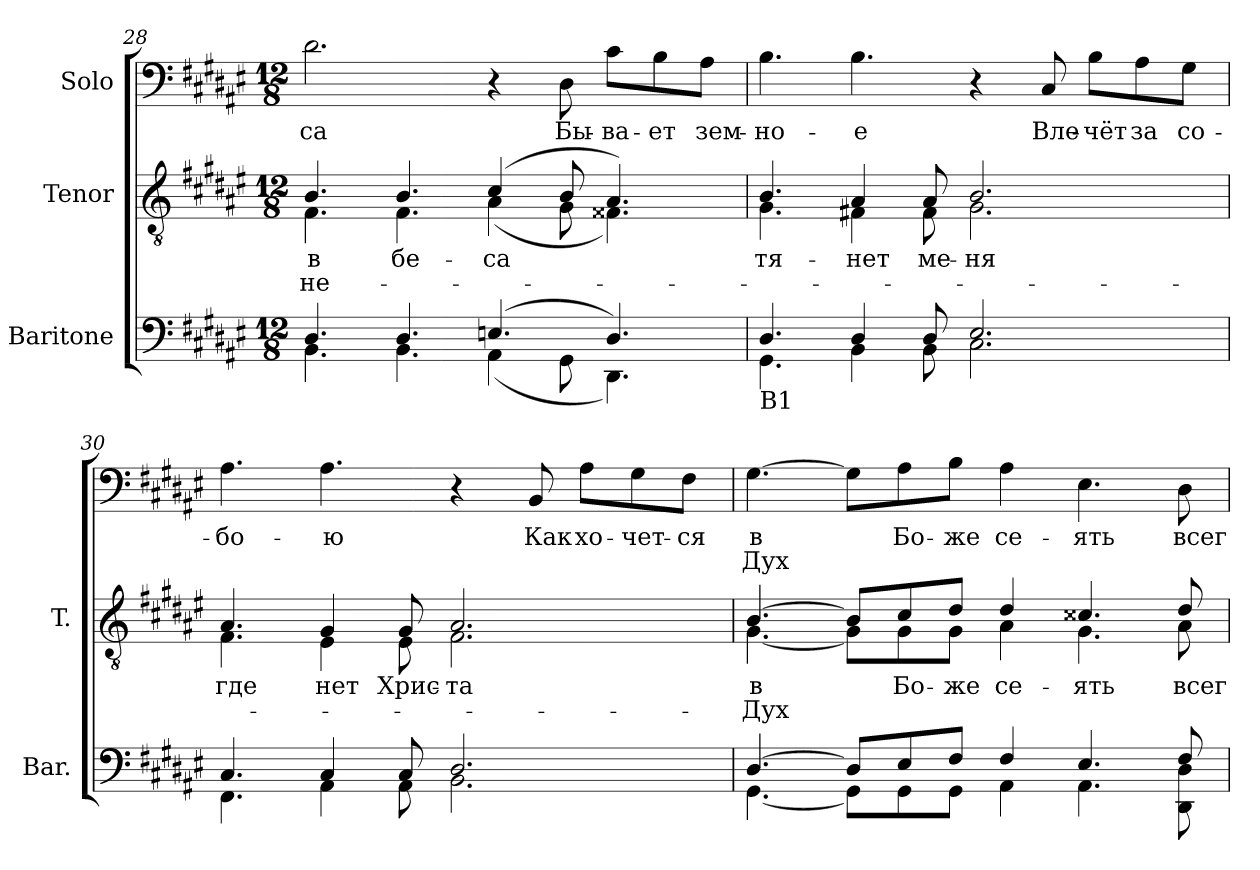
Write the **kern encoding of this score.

**kern	**kern	**text	**text	**kern	**text	**text
*part3	*part2	*part2	*part2	*part1	*part1	*part1
*staff3	*staff2	*staff2	*staff2	*staff1	*staff1	*staff1
*I"Baritone	*I"Tenor	*	*	*I"Solo	*	*
*I'Bar.	*I'T.	*	*	*	*	*
*clefF4	*clefGv2	*	*	*clefF4	*	*
*	*ITrd7c12	*	*	*	*	*
*k[f#c#g#d#a#e#]	*k[f#c#g#d#a#e#]	*	*	*k[f#c#g#d#a#e#]	*	*
*d#:	*d#:	*	*	*d#:	*	*
*M12/8	*M12/8	*	*	*M12/8	*	*
=28	=28	=28	=28	=28	=28	=28
*^	*	*	*	*	*	*
!	!	!	!LO:LY:b:color=#000000	!LO:LY:b:color=#000000	!	!	!
*	*	*^	*	*	*	*	*
!	!	!	!	!	!	!	!LO:LY:b:color=#000000	!
4.D#i/	4.BBi\	4.BBi/	4.FF#i\	в	не-	2.d#i\	-са	.
!	!	!	!	!LO:LY:b:color=#000000	!	!	!	!
4.D#i/	4.BBi\	4.BBi/	4.FF#i\	-бе-	.	.	.	.
!	!	!	!	!LO:LY:b:color=#000000	!	!	!	!
(4.Eni/	(4AA#i\	(4C#i/	(4AA#i\	-са	.	4r	.	.
!	!	!	!	!	!	!	!LO:LY:b:color=#000000	!
.	8GG#i\	8BBi/	8GG#i\	.	.	8D#i\	Бы-	.
!	!	!	!	!	!	!	!LO:LY:b:color=#000000	!
4.D#i/)	4.DD#i\)	4.AA#i/)	4.FF##Xi\)	.	.	8c#i\L	-ва-	.
!	!	!	!	!	!	!	!LO:LY:b:color=#000000	!
.	.	.	.	.	.	8Bi\	-ет	.
!	!	!	!	!	!	!	!LO:LY:b:color=#000000	!
.	.	.	.	.	.	8A#i\J	зем-	.
!!LO:LB:g=z
=29	=29	=29	=29	=29	=29	=29	=29	=29
!	!	!	!	!LO:LY:b:color=#000000	!	!	!	!
!LO:TX:b:t=B1	!	!	!	!	!	!	!	!
!	!	!	!	!	!	!	!LO:LY:b:color=#000000	!
4.D#i/	4.GG#i\	4.BBi/	4.GG#i\	тя-	.	4.Bi\	-но-	.
!	!	!	!	!LO:LY:b:color=#000000	!	!	!	!
!	!	!	!	!	!	!	!LO:LY:b:color=#000000	!
4D#i/	4BBi\	4AA#i/	4FF#Xi\	-нет	.	4.Bi\	-е	.
!	!	!	!	!LO:LY:b:color=#000000	!	!	!	!
8D#i/	8BBi\	8AA#i/	8FF#i\	ме-	.	.	.	.
!	!	!	!	!LO:LY:b:color=#000000	!	!	!	!
2.E#i/	2.C#i\	2.BBi/	2.GG#i\	-ня	.	4r	.	.
!	!	!	!	!	!	!	!LO:LY:b:color=#000000	!
.	.	.	.	.	.	8C#i/	Вле-	.
!	!	!	!	!	!	!	!LO:LY:b:color=#000000	!
.	.	.	.	.	.	8Bi\L	-чёт	.
!	!	!	!	!	!	!	!LO:LY:b:color=#000000	!
.	.	.	.	.	.	8A#i\	за	.
!	!	!	!	!	!	!	!LO:LY:b:color=#000000	!
.	.	.	.	.	.	8G#i\J	со-	.
=30	=30	=30	=30	=30	=30	=30	=30	=30
!	!	!	!	!LO:LY:b:color=#000000	!	!	!	!
!	!	!	!	!	!	!	!LO:LY:b:color=#000000	!
4.C#i/	4.FF#i\	4.AA#i/	4.FF#i\	где	.	4.A#i\	-бо-	.
!	!	!	!	!LO:LY:b:color=#000000	!	!	!	!
!	!	!	!	!	!	!	!LO:LY:b:color=#000000	!
4C#i/	4AA#i\	4GG#i/	4EE#i\	нет	.	4.A#i\	-ю	.
!	!	!	!	!LO:LY:b:color=#000000	!	!	!	!
8C#i/	8AA#i\	8GG#i/	8EE#i\	Хрис-	.	.	.	.
!	!	!	!	!LO:LY:b:color=#000000	!	!	!	!
2.D#i/	2.BBi\	2.AA#i/	2.FF#i\	-та	.	4r	.	.
!	!	!	!	!	!	!	!LO:LY:b:color=#000000	!
.	.	.	.	.	.	8BBi/	Как	.
!	!	!	!	!	!	!	!LO:LY:b:color=#000000	!
.	.	.	.	.	.	8A#i\L	хо-	.
!	!	!	!	!	!	!	!LO:LY:b:color=#000000	!
.	.	.	.	.	.	8G#i\	-чет-	.
!	!	!	!	!	!	!	!LO:LY:b:color=#000000	!
.	.	.	.	.	.	8F#i\J	-ся	.
!!LO:PB:g=z
=31	=31	=31	=31	=31	=31	=31	=31	=31
!	!	!	!	!LO:LY:b:color=#000000	!LO:LY:b:color=#000000	!	!	!
!	!	!	!	!	!	!	!LO:LY:b:color=#000000	!LO:LY:b:color=#000000
[>4.D#i/	[<4.GG#i\	[>4.BBi/	[<4.GG#i\	в	Дух	[>4.G#i\	в	Дух
8D#i/L]	8GG#i\L]	8BBi/L]	8GG#i\L]	.	.	8G#i\L]	.	.
!	!	!	!	!LO:LY:b:color=#000000	!	!	!	!
!	!	!	!	!	!	!	!LO:LY:b:color=#000000	!
8E#i/	8GG#i\	8C#i/	8GG#i\	Бо-	.	8A#i\	Бо-	.
!	!	!	!	!LO:LY:b:color=#000000	!	!	!	!
!	!	!	!	!	!	!	!LO:LY:b:color=#000000	!
8F#i/J	8GG#i\J	8D#i/J	8GG#i\J	-же	.	8Bi\J	-же	.
!	!	!	!	!LO:LY:b:color=#000000	!	!	!	!
!	!	!	!	!	!	!	!LO:LY:b:color=#000000	!
4F#i/	4AA#i\	4D#i/	4AA#i\	се-	.	4A#i\	се-	.
!	!	!	!	!LO:LY:b:color=#000000	!	!	!	!
!	!	!	!	!	!	!	!LO:LY:b:color=#000000	!
4.E#i/	4.AA#i\	4.C##Xi/	4.GG#i\	-ять	.	4.E#i\	-ять	.
!	!	!	!	!LO:LY:b:color=#000000	!	!	!	!
!	!	!	!	!	!	!	!LO:LY:b:color=#000000	!
8F#i/	8DD#i\ 8D#i	8D#i/	8AA#i\	всег-	.	8D#i\	всег-	.
*v	*v	*	*	*	*	*	*	*
*	*v	*v	*	*	*	*	*
=	=	=	=	=	=	=
*-	*-	*-	*-	*-	*-	*-
